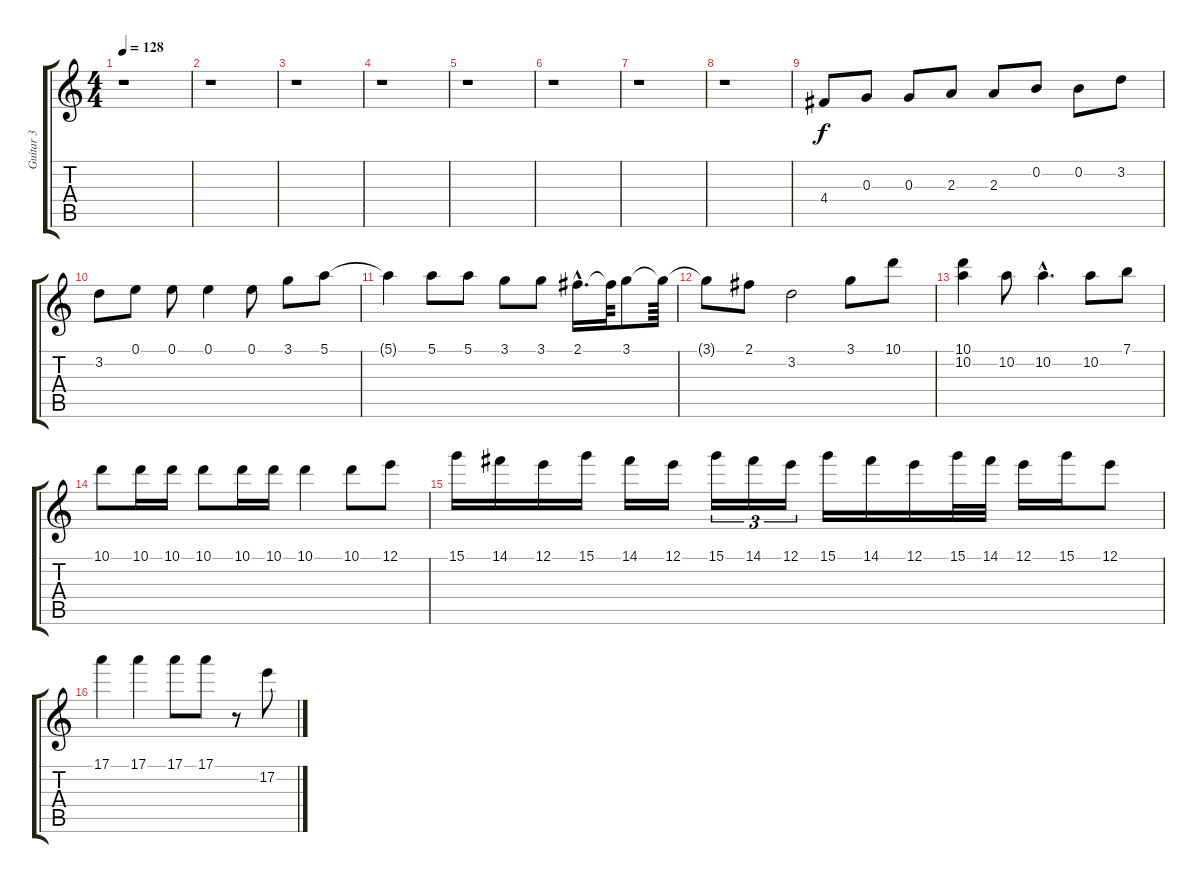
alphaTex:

\track ("Guitar 3" "Guitar 3") {instrument overdrivenguitar}
\staff {score tabs}
\tuning (E4 B3 G3 D3 A2 E2) {hide}
\ts (4 4)
\tempo 128
\clef g2
\ks c
r.1{dy f} |
r.1 |
r.1 |
r.1 |
r.1 |
r.1 |
r.1 |
r.1 |
4.4.8 0.3.8 0.3.8 2.3.8 2.3.8 0.2.8 0.2.8 3.2.8 |
3.2.8 0.1.8 0.1.8 0.1.4 0.1.8 3.1.8 5.1.8 |
5.1{t}.4 5.1.8 5.1.8 3.1.8 3.1.8 2.1{hac}.16{d} 2.1{t}.64 3.1.8 3.1{t}.64 |
3.1{t}.8 2.1.8 3.2.2 3.1.8 10.1.8 |
(10.1 10.2).4 10.2.8 10.2{hac}.4{d} 10.2.8 7.1.8 |
10.1.8 10.1.16 10.1.16 10.1.8 10.1.16 10.1.16 10.1.4 10.1.8 12.1.8 |
15.1.16 14.1.16 12.1.16 15.1.16 14.1.16 12.1.16 15.1.16{tu (3 2)} 14.1.16{tu (3 2)} 12.1.16{tu (3 2)} 15.1.16 14.1.16 12.1.16 15.1.32 14.1.32 12.1.16 15.1.16 12.1.8 |
17.1.4 17.1.4 17.1.8 17.1.8 r.8 17.2.8
